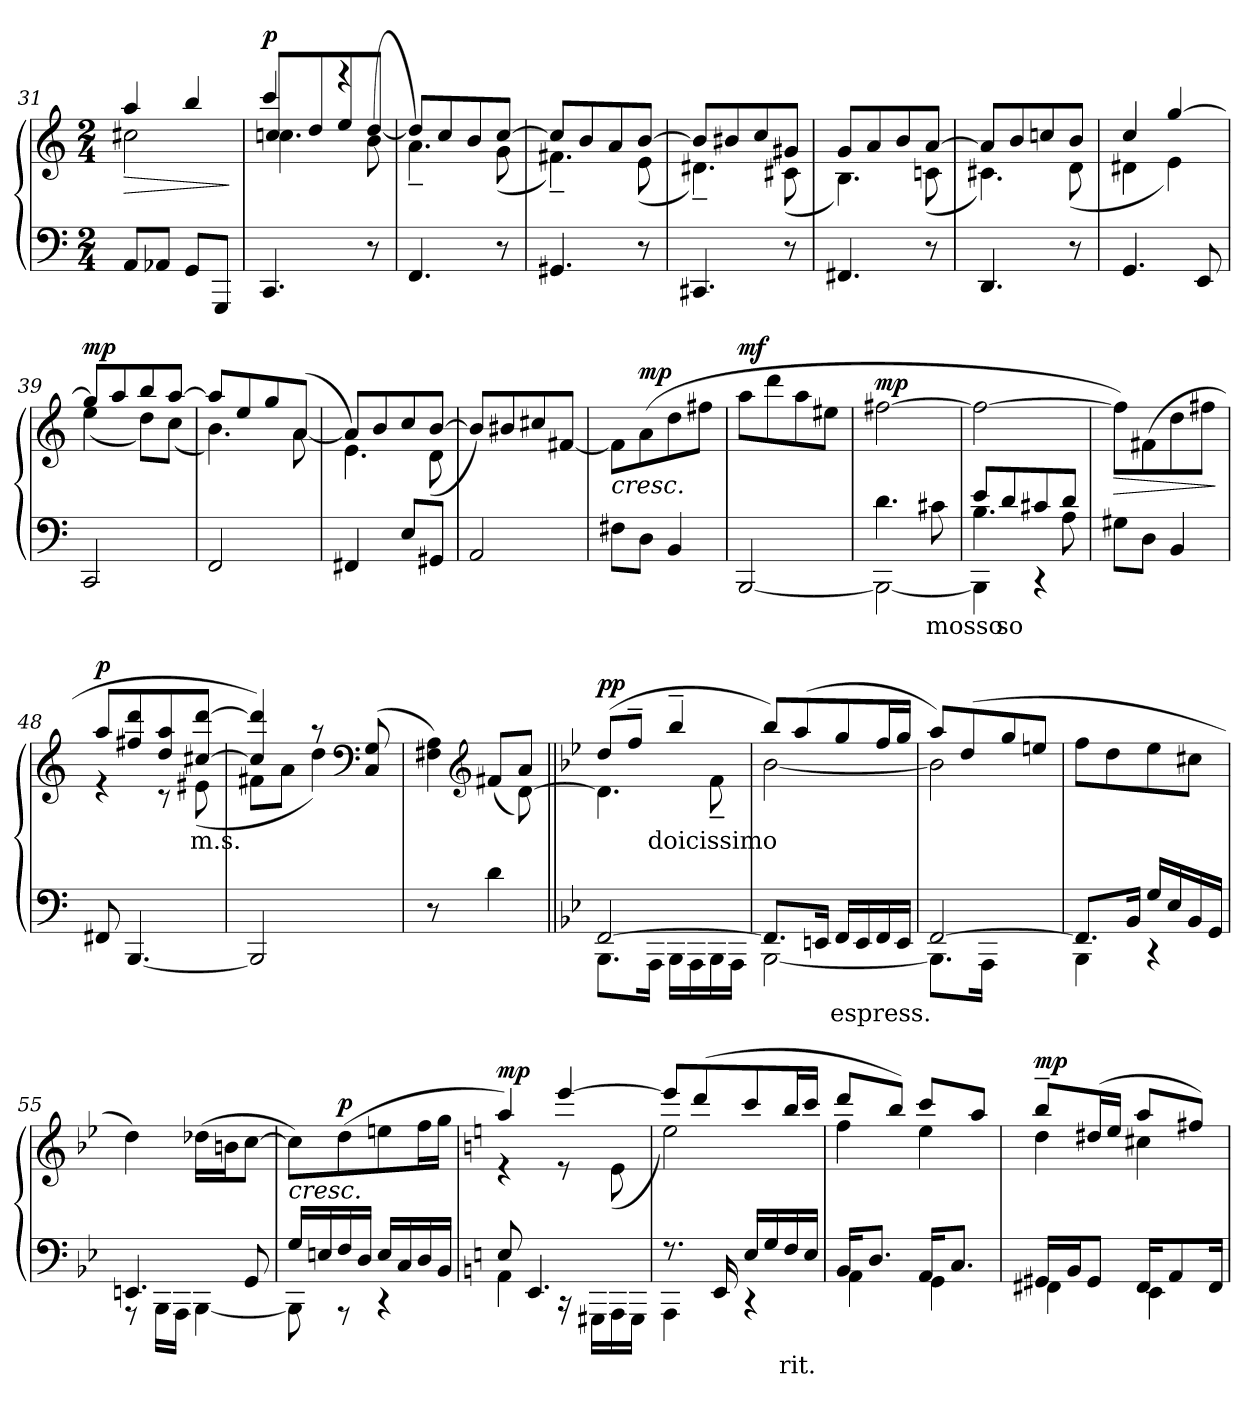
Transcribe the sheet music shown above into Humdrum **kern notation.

**kern	**text	**kern	**text	**dynam
*part1	*part1	*part1	*part1	*part1
*staff2	*staff2	*staff1	*staff1	*staff1/2
*clefF4	*	*clefG2	*	*
*k[]	*	*k[]	*	*
*M2/4	*	*M2/4	*	*
=31	=31	=31	=31	=31
!	!	!	!	!LO:HP:b
*	*	*^	*	*
8AA/L	.	4aa/	2cc#X\	.	>
8AA-X/J	.	.	.	.	.
8GG/L	.	4bb/	.	.	.
8GGG/J	.	.	.	.	.
*	*	*v	*v	*	*
.	.	.	.	]
=32	=32	=32	=32	=32
*	*	*^	*	*
*	*	*	*^	*	*
!	!	!	!	!	!	!LO:DY:b
4.CC/	.	4ccc/	8ccn/L	4.cc\	.	p
.	.	.	8dd/	.	.	.
.	.	4rggg	8ee/	.	.	.
8r	.	.	[8dd/J	(8b\	.	.
*	*	*	*v	*v	*	*
=33	=33	=33	=33	=33	=33
4.FF/	.	8dd/L]	4.a~\)	.	.
.	.	8cc/	.	.	.
.	.	8b/	.	.	.
8r	.	[8cc/J	(8g\	.	.
=34	=34	=34	=34	=34	=34
4.GG#X/	.	8cc/L]	4.f#X~\)	.	.
.	.	8b/	.	.	.
.	.	8a/	.	.	.
8r	.	[8b/J	(8e\	.	.
=35	=35	=35	=35	=35	=35
4.CC#X/	.	8b/L]	4.d#X~\)	.	.
.	.	8b#X/	.	.	.
.	.	8cc/	.	.	.
8r	.	8g#X/J	(8c#X\	.	.
!!LO:LB:g=z	!!
=36	=36	=36	=36	=36	=36
4.FF#X/	.	8g/L	4.B\)	.	.
.	.	8a/	.	.	.
.	.	8b/	.	.	.
8r	.	[8a/J	(8cn\	.	.
=37	=37	=37	=37	=37	=37
4.DD/	.	8a/L]	4.c#X\)	.	.
.	.	8b/	.	.	.
.	.	8ccn/	.	.	.
8r	.	8b/J	(8d\	.	.
=38	=38	=38	=38	=38	=38
4.GG/	.	4cc/	4d#X\	.	.
.	.	[4gg/	4e\)	.	.
8EE/	.	.	.	.	.
=39	=39	=39	=39	=39	=39
!	!	!	!	!	!LO:DY:b
2CC/	.	8gg/L]	(4ee\	.	mp
.	.	8aa/	.	.	.
.	.	8bb/	8dd\L)	.	.
.	.	[8aa/J	(8cc\J	.	.
=40	=40	=40	=40	=40	=40
2FF/	.	8aa/L]	4.b\)	.	.
.	.	8ee/	.	.	.
.	.	8gg/	.	.	.
.	.	(8a/J	[8a\	.	.
=41	=41	=41	=41	=41	=41
4FF#X/	.	8a/L]	4.e\)	.	.
.	.	8b/	.	.	.
8E/L	.	8cc/	.	.	.
8GG#X/J	.	[8b/J	(8d\	.	.
*	*	*v	*v	*	*
!!LO:LB:g=z
=42	=42	=42	=42	=42
2AA/	.	8b/L])	.	.
.	.	8b#X/	.	.
.	.	8cc#X/	.	.
.	.	[8f#X/J	.	.
=43	=43	=43	=43	=43
!	!	!	!	!LO:HP:b
8F#X\L	.	8f#\L]	.	<
!	!	!	!	!LO:DY:a
8D\J	.	(8a\	.	mp
4BB/	.	8dd\	.	.
.	.	8ff#X\J	.	.
.	.	.	.	[
=44	=44	=44	=44	=44
!	!	!	!	!LO:DY:b
[2BBB/	.	8aa\L	.	mf
.	.	8ddd\	.	.
.	.	8aa\	.	.
.	.	8ee#X\J	.	.
=45	=45	=45	=45	=45
*^	*	*	*	*
!	!	!	!	!	!LO:DY:b
4.d\	2BBB\_	.	[2ff#X\	.	mp
8c#X\	.	mosso	.	.	.
=46	=46	=46	=46	=46	=46
*	*^	*	*	*	*
8e/L	4.B\	4BBB\]	.	2ff#\_	.	.
8d/	.	.	so	.	.	.
8c#X/	.	4rBBB	.	.	.	.
8d/J	8A\	.	.	.	.	.
*	*v	*v	*	*	*	*
=47	=47	=47	=47	=47	=47
!	!	!	!	!	!LO:HP:b
*v	*v	*	*	*	*
8G#X\L	.	8ff#\L])	.	>
8D\J	.	(8f#X\	.	.
4BB/	.	8dd\	.	.
.	.	8ff#X\J	.	.
.	.	.	.	]
!!LO:LB:g=z
=48	=48	=48	=48	=48
*	*	*^	*	*
!	!	!	!	!	!LO:DY:b
8FF#X/	.	8aa/L	4rd	.	p
[4.BBB/	.	8ddd/ 8ff#X/	.	.	.
.	.	8aa/ 8dd/	8rc	.	.
.	.	[8ddd/ [8cc#X/J	(8e#X\	m.s.	.
=49	=49	=49	=49	=49	=49
2BBB/]	.	4ddd/] 4cc#/])	8f#X\L	.	.
.	.	.	8a\J	.	.
.	.	8raa	4dd\)	.	.
*	*	*clefF4	*	*	*
.	.	(8G/ 8C/	.	.	.
=50	=50	=50	=50	=50	=50
8r	.	4A\ 4F#X\)	8ryy	.	.
*	*	*clefG2	*	*	*
4d\	.	.	(8f#X/L	.	.
.	.	[8d\)	8a/J	.	.
=51||	=51||	=51||	=51||	=51||	=51||
*k[b-e-]	*	*k[b-e-]	*	*	*
*^	*	*	*	*	*
!	!	!	!	!	!	!LO:DY:b
[2FF/	8.BBB-\L	.	(8dd/L	4.d\]	.	pp
.	.	.	8ff~/J	.	.	.
.	16AAA\Jk	.	.	.	.	.
.	16BBB-\LL	.	4bb-~/	.	doicissimo	.
.	16AAA\	.	.	.	.	.
.	16BBB-\	.	.	8f~\	.	.
.	16AAA\JJ	.	.	.	.	.
=52	=52	=52	=52	=52	=52	=52
8.FF/L]	[2BBB-\	.	8bb-/L)	[2b-\	.	.
.	.	.	(8aa/	.	.	.
16EEn/Jk	.	.	.	.	.	.
16FF/LL	.	espress.	8gg/	.	.	.
16EE/	.	.	.	.	.	.
16FF/	.	.	16ff/L	.	.	.
16EE/JJ	.	.	16gg/JJ	.	.	.
!!LO:LB:g=z	!!
=53	=53	=53	=53	=53	=53	=53
[2FF/	8.BBB-\L]	.	8aa/L)	2b-\]	.	.
.	.	.	(8dd/	.	.	.
.	16AAA\Jk	.	.	.	.	.
.	4ryy	.	8gg/	.	.	.
.	.	.	8een/J	.	.	.
*	*	*	*v	*v	*	*
=54	=54	=54	=54	=54	=54
8.FF/L]	4BBB-\	.	8ff\L	.	.
.	.	.	8dd\	.	.
16BB-/Jk	.	.	.	.	.
16G/LL	4rBBB	.	8ee-\	.	.
16E-/	.	.	.	.	.
16BB-/	.	.	8cc#X\J	.	.
16GG/JJ	.	.	.	.	.
=55	=55	=55	=55	=55	=55
4.EEn/	8rAAA	.	4dd\)	.	.
.	16BBB-\LL	.	.	.	.
.	16AAA\JJ	.	.	.	.
.	[4BBB-\	.	(16dd-X\LL	.	.
.	.	.	16bn\J	.	.
8GG/	.	.	[8cc\J	.	.
=56	=56	=56	=56	=56	=56
!	!	!	!	!	!LO:HP:b
16G/LL	8BBB-\]	.	8cc\L])	.	<
16En/	.	.	.	.	.
!	!	!	!	!	!LO:DY:a
16F/	8rAAA	.	(8dd\	.	p
16D/JJ	.	.	.	.	.
16E/LL	4rBBB	.	8een\	.	.
16C/	.	.	.	.	.
16D/	.	.	16ff\L	.	.
16BB-/JJ	.	.	16gg\JJ	.	.
*v	*v	*	*	*	*
.	.	.	.	[
!!LO:LB:g=z
=57	=57	=57	=57	=57
*k[]	*	*k[]	*	*
*^	*	*^	*	*
!	!	!	!	!	!	!LO:DY:b
8E/	4AA\	.	4aa/)	4re	.	mp
4.EE/	.	.	.	.	.	.
.	16rBBB	.	[4eee/	8re	.	.
.	16GGG#X\LL	.	.	.	.	.
.	16AAA\	.	.	(8e\	.	.
.	16GGG#\JJ	.	.	.	.	.
=58	=58	=58	=58	=58	=58	=58
4AAA\	8.rF	.	8eee/L]	2ee\)	.	.
.	.	.	(8ddd/	.	.	.
.	16EE/	.	.	.	.	.
16E/LL	4rCC	.	8ccc/	.	.	.
16G/	.	.	.	.	.	.
16F/	.	-rit.	16bb/L	.	.	.
16E/JJ	.	.	16ccc/JJ	.	.	.
=59	=59	=59	=59	=59	=59	=59
16BB/KL	4AA\	.	8ddd/L	4ff\	.	.
8.D/J	.	.	.	.	.	.
.	.	.	8bb/J)	.	.	.
16AA/KL	4GG\	.	8ccc/L	4ee\	.	.
8.C/J	.	.	.	.	.	.
.	.	.	8aa/J	.	.	.
=60	=60	=60	=60	=60	=60	=60
!	!	!	!	!	!	!LO:DY:b=2
16GG#X/LL	4FF#X\	.	8bb~/L	4dd\	.	mp
16BB/J	.	.	.	.	.	.
8GG#/J	.	.	(16dd#X/L	.	.	.
.	.	.	16ee/JJ	.	.	.
16FF#/KL	4EE\	.	8aa/L	4cc#X\	.	.
8AA/	.	.	.	.	.	.
.	.	.	8ff#X/J)	.	.	.
16FF#/Jk	.	.	.	.	.	.
*v	*v	*	*	*	*	*
*	*	*v	*v	*	*
=	=	=	=	=
*-	*-	*-	*-	*-
